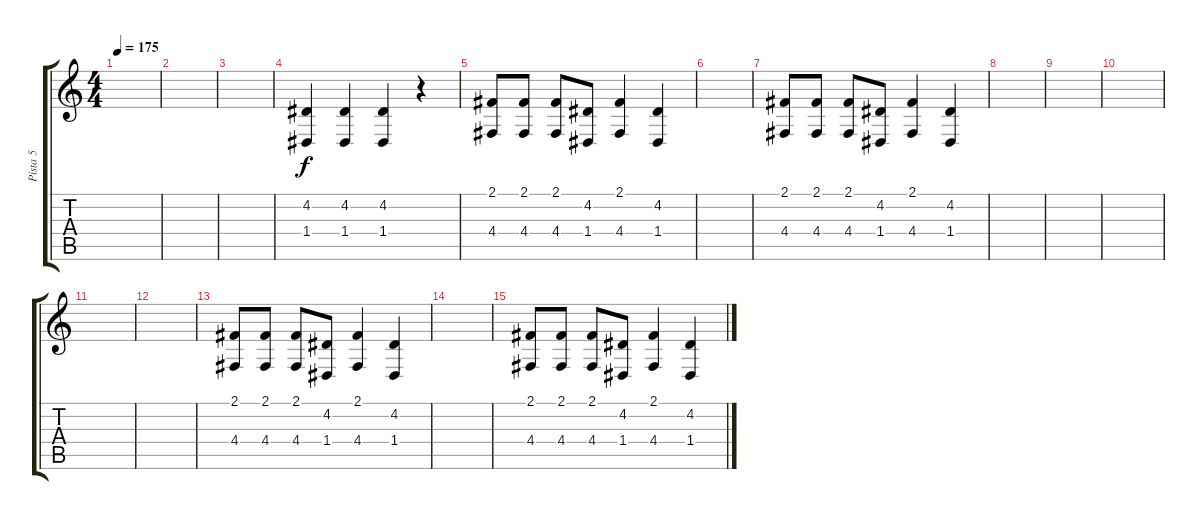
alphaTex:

\track ("Pista 5" "Pista 5") {instrument tenorsax}
\staff {score tabs}
\tuning (E4 B3 G3 D3 A2 E2) {hide}
\ts (4 4)
\tempo 175
\clef g2
\ks c
|
|
|
(4.2 1.4).4 (4.2 1.4).4 (4.2 1.4).4 r.4 |
(2.1 4.4).8 (2.1 4.4).8 (2.1 4.4).8 (4.2 1.4).8 (2.1 4.4).4 (4.2 1.4).4 |
|
(2.1 4.4).8 (2.1 4.4).8 (2.1 4.4).8 (4.2 1.4).8 (2.1 4.4).4 (4.2 1.4).4 |
|
|
|
|
|
(2.1 4.4).8 (2.1 4.4).8 (2.1 4.4).8 (4.2 1.4).8 (2.1 4.4).4 (4.2 1.4).4 |
|
(2.1 4.4).8 (2.1 4.4).8 (2.1 4.4).8 (4.2 1.4).8 (2.1 4.4).4 (4.2 1.4).4
